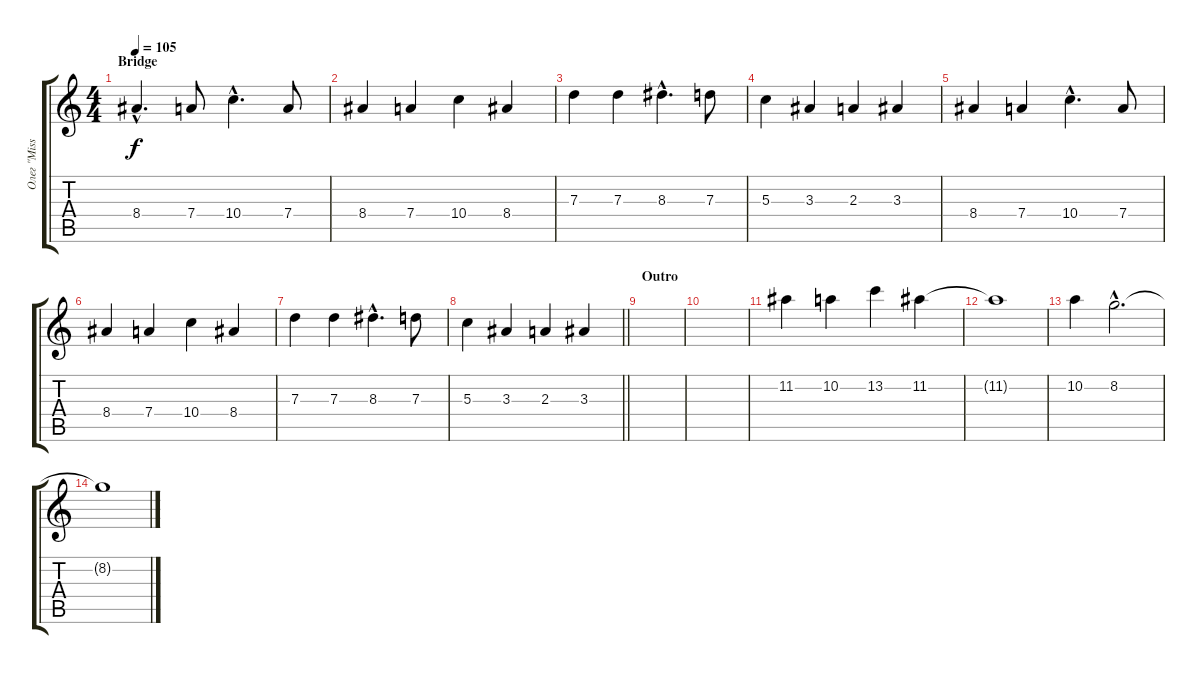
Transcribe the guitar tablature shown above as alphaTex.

\track ("Олег \"Mission\" Мишин" "Олег \"Miss") {instrument overdrivenguitar}
\staff {score tabs}
\tuning (E4 B3 G3 D3 A2 E2) {hide}
\ts (4 4)
\section ("" "Bridge")
\tempo 105
\clef g2
\ks c
8.4{hac}.4{d dy f} 7.4.8 10.4{hac}.4{d} 7.4.8 |
8.4.4 7.4.4 10.4.4 8.4.4 |
7.3.4 7.3.4 8.3{hac}.4{d} 7.3.8 |
5.3.4 3.3.4 2.3.4 3.3.4 |
8.4.4 7.4.4 10.4{hac}.4{d} 7.4.8 |
8.4.4 7.4.4 10.4.4 8.4.4 |
7.3.4 7.3.4 8.3{hac}.4{d} 7.3.8 |
\barLineRight lightlight
5.3.4 3.3.4 2.3.4 3.3.4 |
\section ("" "Outro")
|
|
11.2.4{instrument electricguitarjazz} 10.2.4 13.2.4 11.2.4 |
11.2{t}.1 |
10.2.4 8.2{hac}.2{d} |
8.2{t}.1
